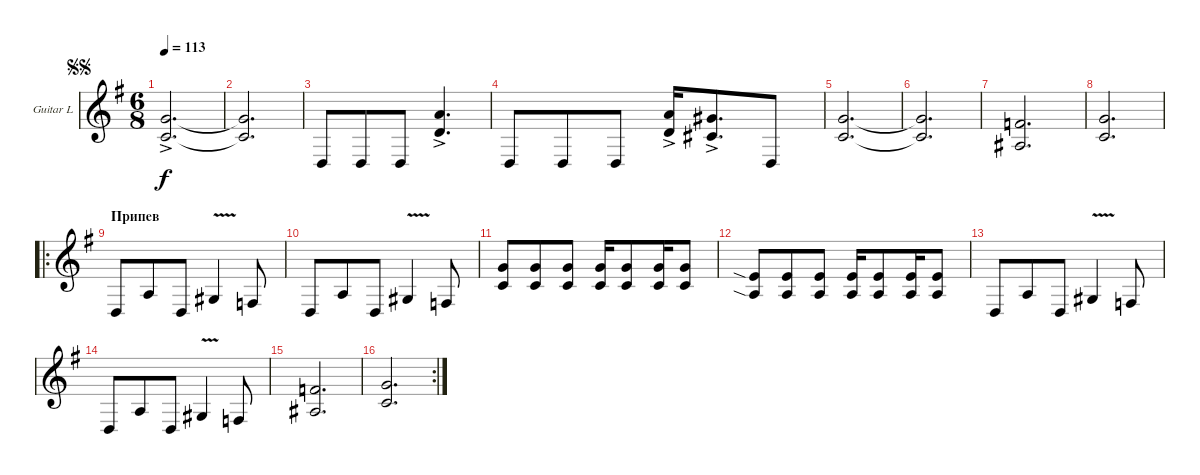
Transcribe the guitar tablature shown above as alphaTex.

\bracketExtendMode groupsimilarinstruments
\firstSystemTrackNameOrientation horizontal
\otherSystemsTrackNameOrientation horizontal
\track ("Guitar L" "Guitar L") {instrument distortionguitar}
\staff {score}
\tuning (D4 A3 F3 C3 G2 D2)
\ts (6 8)
\jump segnosegno
\tempo 113
\clef g2
\ks g
(7.4{ac} 5.5{ac}).2{d dy f} |
(7.4{t} 5.5{t}).2{d} |
0.6{pm}.8 0.6{pm}.8 0.6{pm}.8 (9.4{ac} 7.5{ac}).4{d} |
0.6{pm}.8 0.6{pm}.8 0.6{pm}.8 (9.4{ac} 7.5{ac}).16 (8.4{ac} 6.5{ac}).8{d} 0.6{pm}.8 |
(7.4 5.5).2{d} |
(7.4{t} 5.5{t}).2{d} |
(5.4 3.5).2{d} |
(7.4 5.5).2{d} |
\ro
\section ("" "Припев")
0.6.8 7.6.8 0.6.8 6.6{v}.4 3.6.8 |
0.6.8 7.6.8 0.6.8 6.6{v}.4 3.6.8 |
(7.4 5.5).8 (7.4 5.5).8 (7.4 5.5).8 (7.4 5.5).16 (7.4 5.5).8 (7.4 5.5).16 (7.4 5.5).8 |
(4.4{sia} 2.5{sia}).8 (4.4 2.5).8 (4.4 2.5).8 (4.4 2.5).16 (4.4 2.5).8 (4.4 2.5).16 (4.4 2.5).8 |
0.6.8 7.6.8 0.6.8 6.6{v}.4 3.6.8 |
0.6.8 7.6.8 0.6.8 6.6{v}.4 3.6.8 |
(5.4 3.5).2{d} |
\rc 2
(7.4 5.5).2{d}
